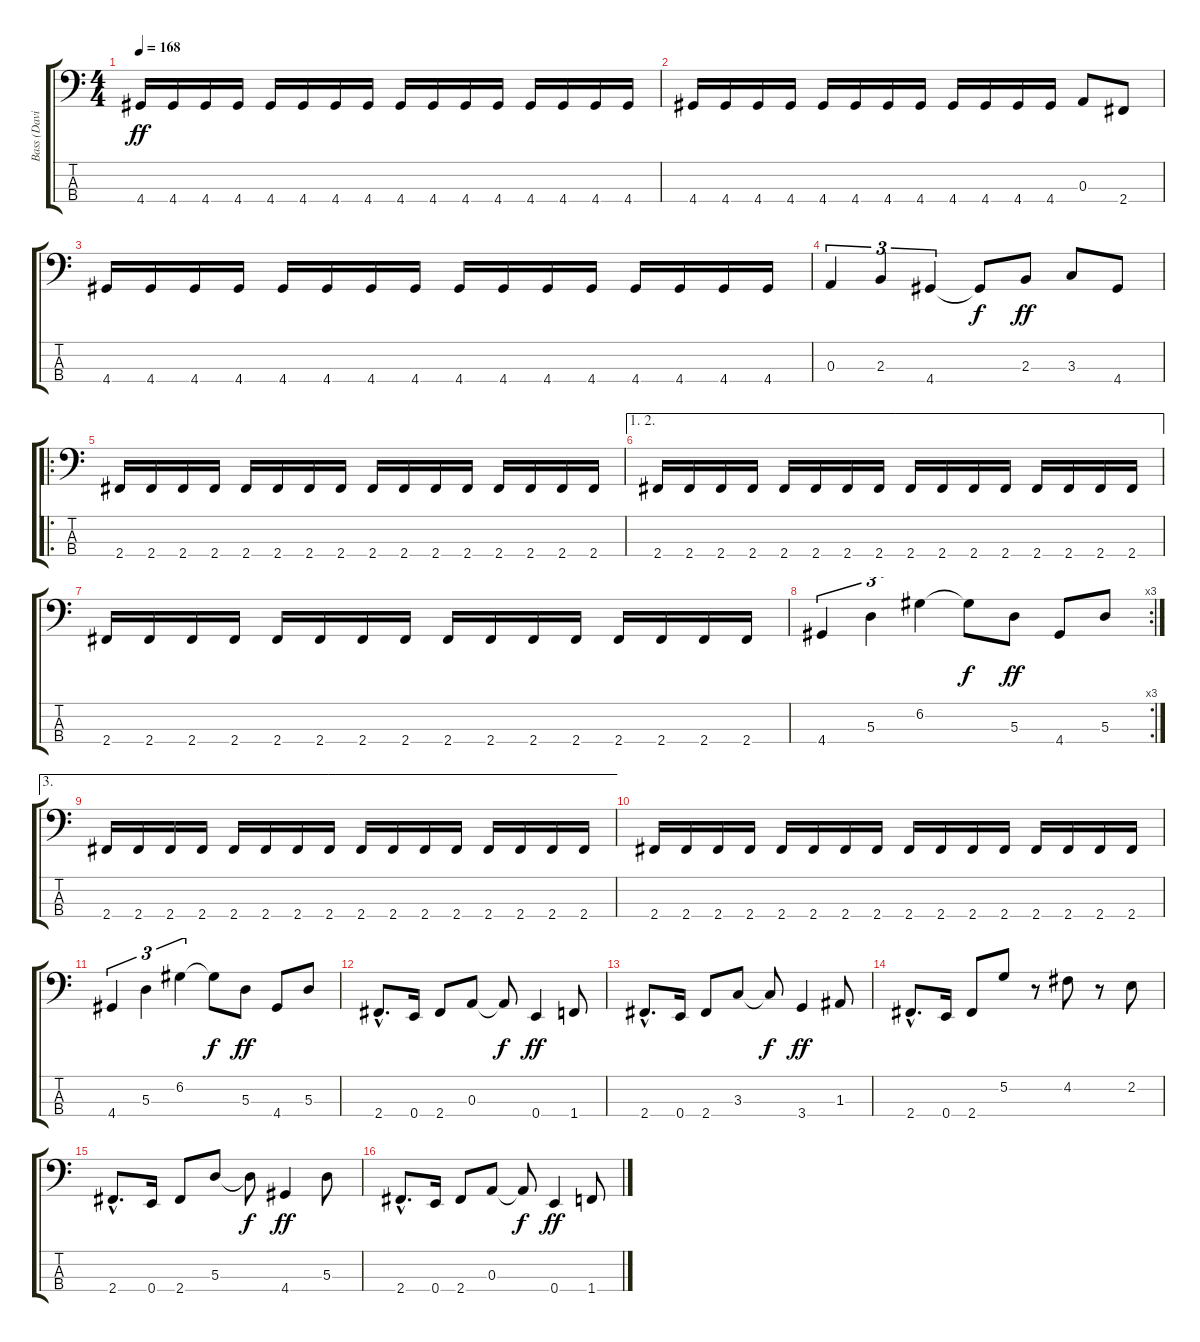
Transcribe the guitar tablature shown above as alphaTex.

\track ("Bass (David Ellefson)" "Bass (Davi") {instrument electricbasspick}
\staff {score tabs}
\tuning (G2 D2 A1 E1) {hide}
\ts (4 4)
\tempo 168
\clef f4
\ks c
4.4.16{dy ff} 4.4.16 4.4.16 4.4.16 4.4.16 4.4.16 4.4.16 4.4.16 4.4.16 4.4.16 4.4.16 4.4.16 4.4.16 4.4.16 4.4.16 4.4.16 |
4.4.16 4.4.16 4.4.16 4.4.16 4.4.16 4.4.16 4.4.16 4.4.16 4.4.16 4.4.16 4.4.16 4.4.16 0.3.8 2.4.8 |
4.4.16 4.4.16 4.4.16 4.4.16 4.4.16 4.4.16 4.4.16 4.4.16 4.4.16 4.4.16 4.4.16 4.4.16 4.4.16 4.4.16 4.4.16 4.4.16 |
0.3.4{tu (3 2)} 2.3.4{tu (3 2)} 4.4.4{tu (3 2)} 4.4{t}.8{dy f} 2.3.8{dy ff} 3.3.8 4.4.8 |
\ro
2.4.16 2.4.16 2.4.16 2.4.16 2.4.16 2.4.16 2.4.16 2.4.16 2.4.16 2.4.16 2.4.16 2.4.16 2.4.16 2.4.16 2.4.16 2.4.16 |
\ae (1 2)
2.4.16 2.4.16 2.4.16 2.4.16 2.4.16 2.4.16 2.4.16 2.4.16 2.4.16 2.4.16 2.4.16 2.4.16 2.4.16 2.4.16 2.4.16 2.4.16 |
2.4.16 2.4.16 2.4.16 2.4.16 2.4.16 2.4.16 2.4.16 2.4.16 2.4.16 2.4.16 2.4.16 2.4.16 2.4.16 2.4.16 2.4.16 2.4.16 |
\rc 3
4.4.4{tu (3 2)} 5.3.4{tu (3 2)} 6.2.4{tu (3 2)} 6.2{t}.8{dy f} 5.3.8{dy ff} 4.4.8 5.3.8 |
\ae 3
2.4.16 2.4.16 2.4.16 2.4.16 2.4.16 2.4.16 2.4.16 2.4.16 2.4.16 2.4.16 2.4.16 2.4.16 2.4.16 2.4.16 2.4.16 2.4.16 |
2.4.16 2.4.16 2.4.16 2.4.16 2.4.16 2.4.16 2.4.16 2.4.16 2.4.16 2.4.16 2.4.16 2.4.16 2.4.16 2.4.16 2.4.16 2.4.16 |
4.4.4{tu (3 2)} 5.3.4{tu (3 2)} 6.2.4{tu (3 2)} 6.2{t}.8{dy f} 5.3.8{dy ff} 4.4.8 5.3.8 |
2.4{hac}.8{d} 0.4.16 2.4.8 0.3.8 0.3{t}.8{dy f} 0.4.4{dy ff} 1.4.8 |
2.4{hac}.8{d} 0.4.16 2.4.8 3.3.8 3.3{t}.8{dy f} 3.4.4{dy ff} 1.3.8 |
2.4{hac}.8{d} 0.4.16 2.4.8 5.2.8 r.8 4.2.8 r.8 2.2.8 |
2.4{hac}.8{d} 0.4.16 2.4.8 5.3.8 5.3{t}.8{dy f} 4.4.4{dy ff} 5.3.8 |
2.4{hac}.8{d} 0.4.16 2.4.8 0.3.8 0.3{t}.8{dy f} 0.4.4{dy ff} 1.4.8
